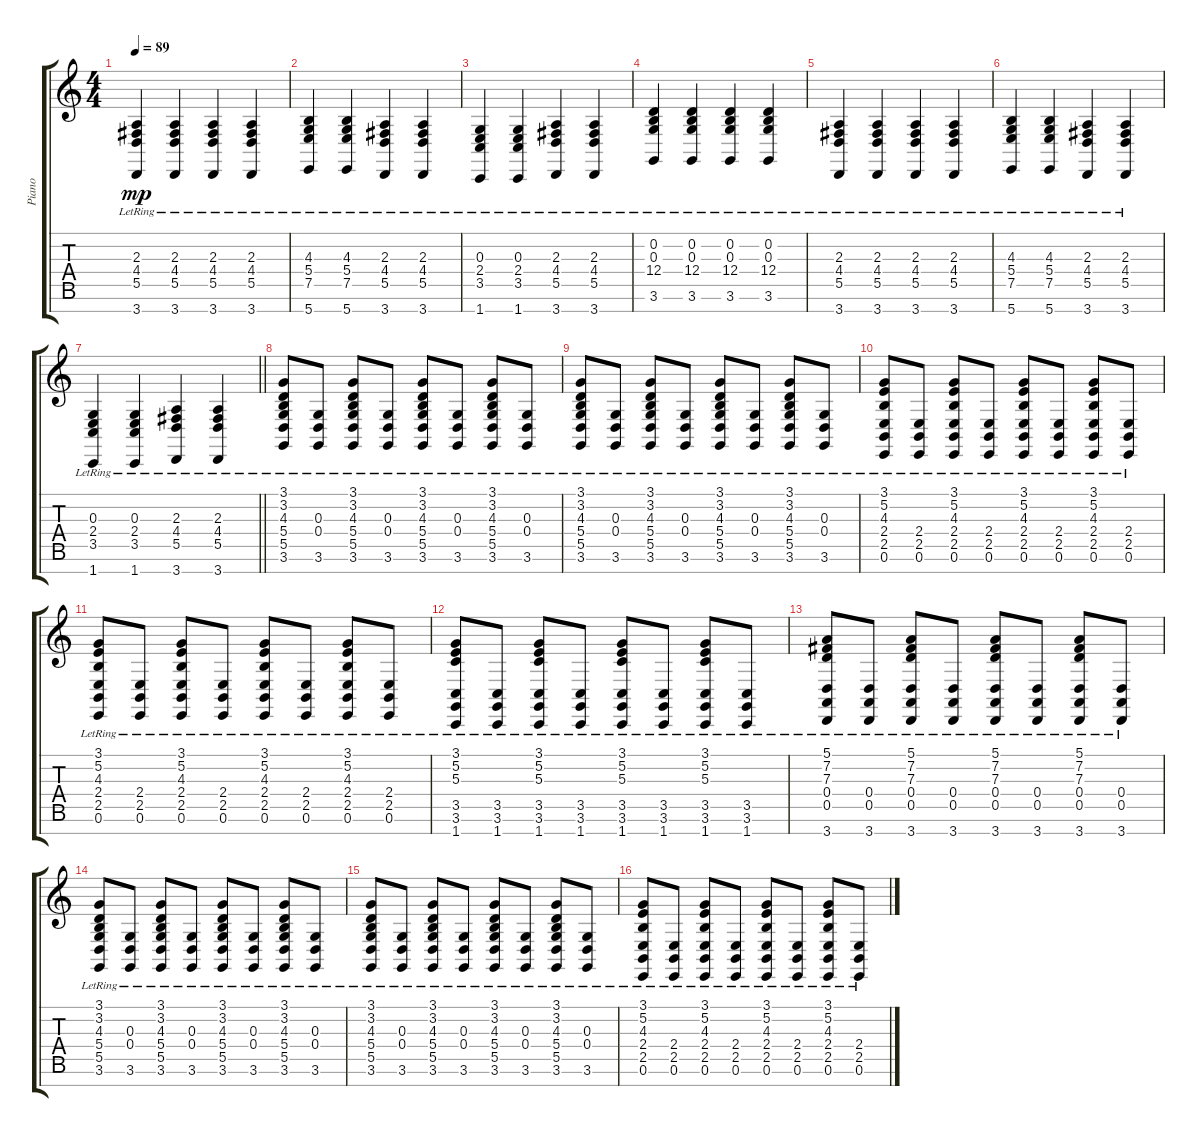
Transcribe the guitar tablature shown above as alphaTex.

\track ("Piano" "Piano") {instrument acousticgrandpiano}
\staff {score tabs}
\tuning (E4 B3 G3 D3 A2 E2 B1) {hide}
\ts (4 4)
\tempo 89
\clef g2
\ks c
(2.3{lr} 4.4{lr} 5.5{lr} 3.7).4{dy mp} (2.3{lr} 4.4{lr} 5.5{lr} 3.7).4 (2.3{lr} 4.4{lr} 5.5{lr} 3.7).4 (2.3{lr} 4.4{lr} 5.5{lr} 3.7).4 |
(4.3{lr} 5.4{lr} 7.5{lr} 5.7).4 (4.3{lr} 5.4{lr} 7.5{lr} 5.7).4 (2.3{lr} 4.4{lr} 5.5{lr} 3.7).4 (2.3{lr} 4.4{lr} 5.5{lr} 3.7).4 |
(0.3{lr} 2.4{lr} 3.5{lr} 1.7{lr}).4 (0.3{lr} 2.4{lr} 3.5{lr} 1.7{lr}).4 (2.3{lr} 4.4{lr} 5.5{lr} 3.7).4 (2.3{lr} 4.4{lr} 5.5{lr} 3.7).4 |
(0.2{lr} 0.3{lr} 12.4{lr} 3.6).4 (0.2{lr} 0.3{lr} 12.4 3.6).4 (0.2{lr} 0.3{lr} 12.4{lr} 3.6).4 (0.2{lr} 0.3{lr} 12.4{lr} 3.6).4 |
(2.3{lr} 4.4{lr} 5.5{lr} 3.7).4 (2.3{lr} 4.4{lr} 5.5{lr} 3.7).4 (2.3{lr} 4.4{lr} 5.5{lr} 3.7).4 (2.3{lr} 4.4{lr} 5.5{lr} 3.7).4 |
(4.3{lr} 5.4{lr} 7.5{lr} 5.7).4 (4.3{lr} 5.4{lr} 7.5{lr} 5.7).4 (2.3{lr} 4.4{lr} 5.5{lr} 3.7).4 (2.3{lr} 4.4{lr} 5.5{lr} 3.7).4 |
\barLineRight lightlight
(0.3{lr} 2.4{lr} 3.5{lr} 1.7{lr}).4 (0.3{lr} 2.4{lr} 3.5{lr} 1.7{lr}).4 (2.3{lr} 4.4{lr} 5.5{lr} 3.7).4 (2.3{lr} 4.4{lr} 5.5{lr} 3.7).4 |
(3.1{lr} 3.2{lr} 4.3{lr} 5.4{lr} 5.5{lr} 3.6{lr}).8 (0.3{lr} 0.4{lr} 3.6{lr}).8 (3.1{lr} 3.2{lr} 4.3{lr} 5.4{lr} 5.5{lr} 3.6{lr}).8 (0.3{lr} 0.4{lr} 3.6{lr}).8 (3.1{lr} 3.2{lr} 4.3{lr} 5.4{lr} 5.5{lr} 3.6{lr}).8 (0.3{lr} 0.4{lr} 3.6{lr}).8 (3.1{lr} 3.2{lr} 4.3{lr} 5.4{lr} 5.5{lr} 3.6{lr}).8 (0.3{lr} 0.4{lr} 3.6{lr}).8 |
(3.1{lr} 3.2{lr} 4.3{lr} 5.4{lr} 5.5{lr} 3.6{lr}).8 (0.3{lr} 0.4{lr} 3.6{lr}).8 (3.1{lr} 3.2{lr} 4.3{lr} 5.4{lr} 5.5{lr} 3.6{lr}).8 (0.3{lr} 0.4{lr} 3.6{lr}).8 (3.1{lr} 3.2{lr} 4.3{lr} 5.4{lr} 5.5{lr} 3.6{lr}).8 (0.3{lr} 0.4{lr} 3.6{lr}).8 (3.1{lr} 3.2{lr} 4.3{lr} 5.4{lr} 5.5{lr} 3.6{lr}).8 (0.3{lr} 0.4{lr} 3.6{lr}).8 |
(3.1{lr} 5.2{lr} 4.3{lr} 2.4{lr} 2.5{lr} 0.6{lr}).8 (2.4{lr} 2.5{lr} 0.6{lr}).8 (3.1{lr} 5.2{lr} 4.3{lr} 2.4{lr} 2.5{lr} 0.6{lr}).8 (2.4{lr} 2.5{lr} 0.6{lr}).8 (3.1{lr} 5.2{lr} 4.3{lr} 2.4{lr} 2.5{lr} 0.6{lr}).8 (2.4{lr} 2.5{lr} 0.6{lr}).8 (3.1{lr} 5.2{lr} 4.3{lr} 2.4{lr} 2.5{lr} 0.6{lr}).8 (2.4{lr} 2.5{lr} 0.6{lr}).8 |
(3.1{lr} 5.2{lr} 4.3{lr} 2.4{lr} 2.5{lr} 0.6{lr}).8 (2.4{lr} 2.5{lr} 0.6{lr}).8 (3.1{lr} 5.2{lr} 4.3{lr} 2.4{lr} 2.5{lr} 0.6{lr}).8 (2.4{lr} 2.5{lr} 0.6{lr}).8 (3.1{lr} 5.2{lr} 4.3{lr} 2.4{lr} 2.5{lr} 0.6{lr}).8 (2.4{lr} 2.5{lr} 0.6{lr}).8 (3.1{lr} 5.2{lr} 4.3{lr} 2.4{lr} 2.5{lr} 0.6{lr}).8 (2.4{lr} 2.5{lr} 0.6{lr}).8 |
(3.1{lr} 5.2{lr} 5.3{lr} 3.5{lr} 3.6{lr} 1.7{lr}).8 (3.5{lr} 3.6{lr} 1.7{lr}).8 (3.1{lr} 5.2{lr} 5.3{lr} 3.5{lr} 3.6{lr} 1.7{lr}).8 (3.5{lr} 3.6{lr} 1.7{lr}).8 (3.1{lr} 5.2{lr} 5.3{lr} 3.5{lr} 3.6{lr} 1.7{lr}).8 (3.5{lr} 3.6{lr} 1.7{lr}).8 (3.1{lr} 5.2{lr} 5.3{lr} 3.5{lr} 3.6{lr} 1.7{lr}).8 (3.5{lr} 3.6{lr} 1.7{lr}).8 |
(5.1{lr} 7.2{lr} 7.3{lr} 0.4{lr} 0.5{lr} 3.7{lr}).8 (0.4{lr} 0.5{lr} 3.7{lr}).8 (5.1{lr} 7.2{lr} 7.3{lr} 0.4{lr} 0.5{lr} 3.7{lr}).8 (0.4{lr} 0.5{lr} 3.7{lr}).8 (5.1{lr} 7.2{lr} 7.3{lr} 0.4{lr} 0.5{lr} 3.7{lr}).8 (0.4{lr} 0.5{lr} 3.7{lr}).8 (5.1{lr} 7.2{lr} 7.3{lr} 0.4{lr} 0.5{lr} 3.7{lr}).8 (0.4{lr} 0.5{lr} 3.7{lr}).8 |
(3.1{lr} 3.2{lr} 4.3{lr} 5.4{lr} 5.5{lr} 3.6{lr}).8 (0.3{lr} 0.4{lr} 3.6{lr}).8 (3.1{lr} 3.2{lr} 4.3{lr} 5.4{lr} 5.5{lr} 3.6{lr}).8 (0.3{lr} 0.4{lr} 3.6{lr}).8 (3.1{lr} 3.2{lr} 4.3{lr} 5.4{lr} 5.5{lr} 3.6{lr}).8 (0.3{lr} 0.4{lr} 3.6{lr}).8 (3.1{lr} 3.2{lr} 4.3{lr} 5.4{lr} 5.5{lr} 3.6{lr}).8 (0.3{lr} 0.4{lr} 3.6{lr}).8 |
(3.1{lr} 3.2{lr} 4.3{lr} 5.4{lr} 5.5{lr} 3.6{lr}).8 (0.3{lr} 0.4{lr} 3.6{lr}).8 (3.1{lr} 3.2{lr} 4.3{lr} 5.4{lr} 5.5{lr} 3.6{lr}).8 (0.3{lr} 0.4{lr} 3.6{lr}).8 (3.1{lr} 3.2{lr} 4.3{lr} 5.4{lr} 5.5{lr} 3.6{lr}).8 (0.3{lr} 0.4{lr} 3.6{lr}).8 (3.1{lr} 3.2{lr} 4.3{lr} 5.4{lr} 5.5{lr} 3.6{lr}).8 (0.3{lr} 0.4{lr} 3.6{lr}).8 |
(3.1{lr} 5.2{lr} 4.3{lr} 2.4{lr} 2.5{lr} 0.6{lr}).8 (2.4{lr} 2.5{lr} 0.6{lr}).8 (3.1{lr} 5.2{lr} 4.3{lr} 2.4{lr} 2.5{lr} 0.6{lr}).8 (2.4{lr} 2.5{lr} 0.6{lr}).8 (3.1{lr} 5.2{lr} 4.3{lr} 2.4{lr} 2.5{lr} 0.6{lr}).8 (2.4{lr} 2.5{lr} 0.6{lr}).8 (3.1{lr} 5.2{lr} 4.3{lr} 2.4{lr} 2.5{lr} 0.6{lr}).8 (2.4{lr} 2.5{lr} 0.6{lr}).8
